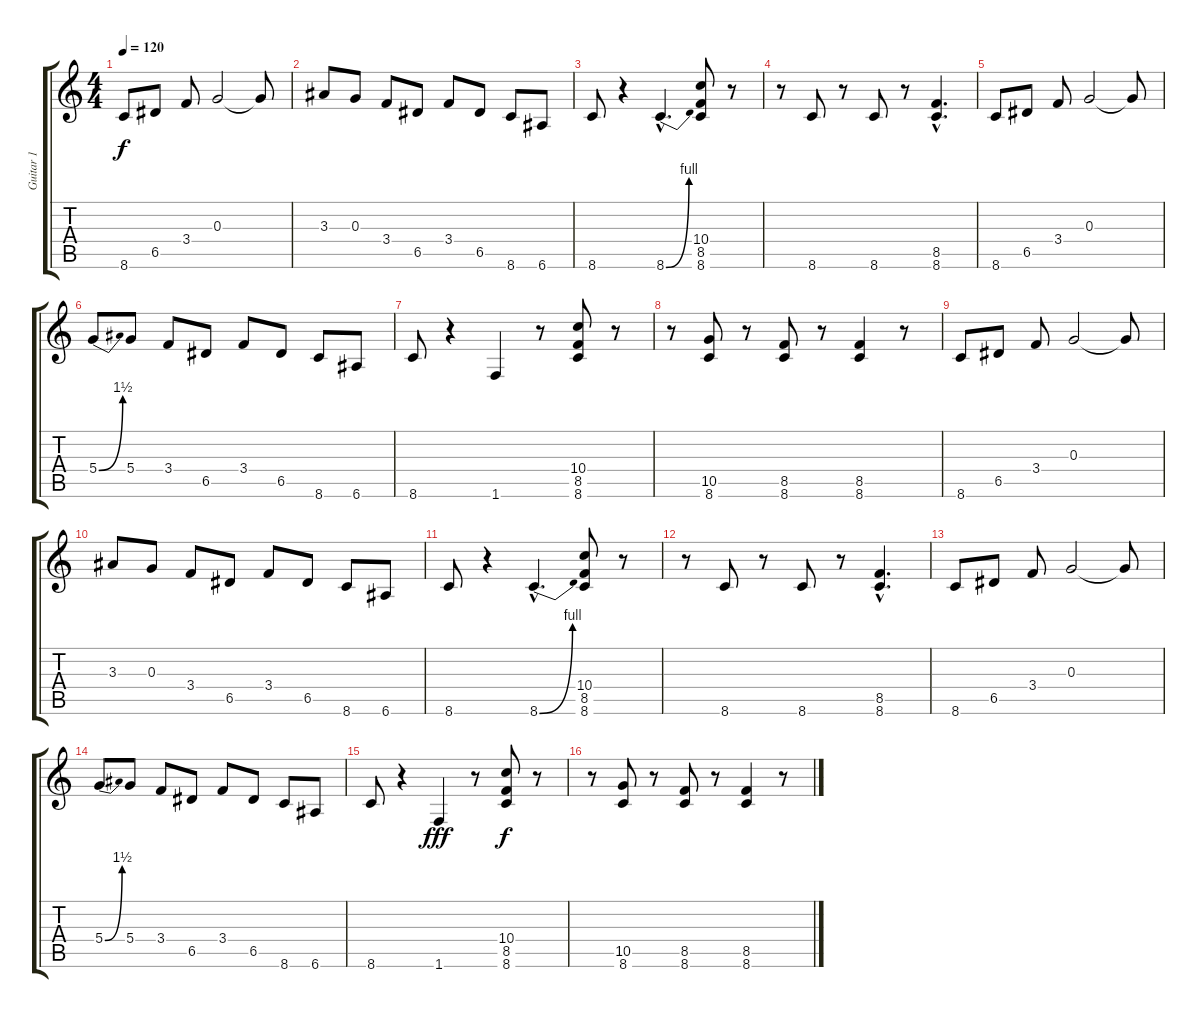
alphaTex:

\track ("Guitar 1" "Guitar 1") {instrument distortionguitar}
\staff {score tabs}
\tuning (E4 B3 G3 D3 A2 E2) {hide}
\ts (4 4)
\tempo 120
\clef g2
\ks c
8.6.8{dy f instrument distortionguitar} 6.5.8 3.4.8 0.3.2 0.3{t}.8 |
3.3.8 0.3.8 3.4.8 6.5.8 3.4.8 6.5.8 8.6.8 6.6.8 |
8.6.8 r.4 8.6{be (bend 0 0 60 4) hac}.4{d} (10.4 8.5 8.6).8 r.8 |
r.8 8.6.8 r.8 8.6.8 r.8 (8.5{hac} 8.6{hac}).4{d} |
8.6.8 6.5.8 3.4.8 0.3.2 0.3{t}.8 |
5.4{be (bend 0 0 60 6)}.8 5.4.8 3.4.8 6.5.8 3.4.8 6.5.8 8.6.8 6.6.8 |
8.6.8 r.4 1.6.4 r.8 (10.4 8.5 8.6).8 r.8 |
r.8 (10.5 8.6).8 r.8 (8.5 8.6).8 r.8 (8.5 8.6).4 r.8 |
8.6.8 6.5.8 3.4.8 0.3.2 0.3{t}.8 |
3.3.8 0.3.8 3.4.8 6.5.8 3.4.8 6.5.8 8.6.8 6.6.8 |
8.6.8 r.4 8.6{be (bend 0 0 60 4) hac}.4{d} (10.4 8.5 8.6).8 r.8 |
r.8 8.6.8 r.8 8.6.8 r.8 (8.5{hac} 8.6{hac}).4{d} |
8.6.8 6.5.8 3.4.8 0.3.2 0.3{t}.8 |
5.4{be (bend 0 0 60 6)}.8 5.4.8 3.4.8 6.5.8 3.4.8 6.5.8 8.6.8 6.6.8 |
8.6.8 r.4 1.6.4{dy fff} r.8 (10.4 8.5 8.6).8{dy f} r.8 |
r.8 (10.5 8.6).8 r.8 (8.5 8.6).8 r.8 (8.5 8.6).4 r.8
